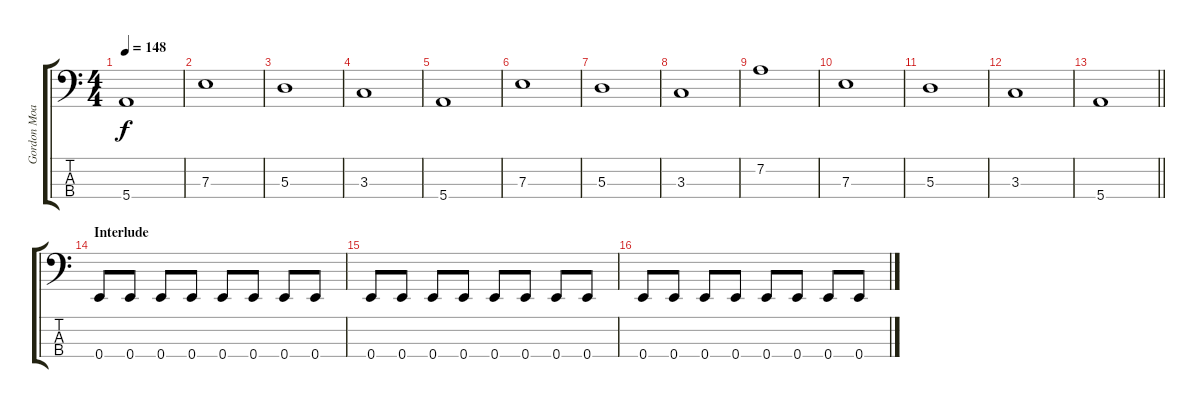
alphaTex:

\track ("Gordon Moakes" "Gordon Moa") {instrument electricbassfinger}
\staff {score tabs}
\tuning (G2 D2 A1 E1) {hide}
\ts (4 4)
\tempo 148
\clef f4
\ks c
5.4.1{dy f} |
7.3.1 |
5.3.1 |
3.3.1 |
5.4.1 |
7.3.1 |
5.3.1 |
3.3.1 |
7.2.1 |
7.3.1 |
5.3.1 |
3.3.1 |
\barLineRight lightlight
5.4.1 |
\section ("" "Interlude")
0.4.8 0.4.8 0.4.8 0.4.8 0.4.8 0.4.8 0.4.8 0.4.8 |
0.4.8 0.4.8 0.4.8 0.4.8 0.4.8 0.4.8 0.4.8 0.4.8 |
0.4.8 0.4.8 0.4.8 0.4.8 0.4.8 0.4.8 0.4.8 0.4.8
